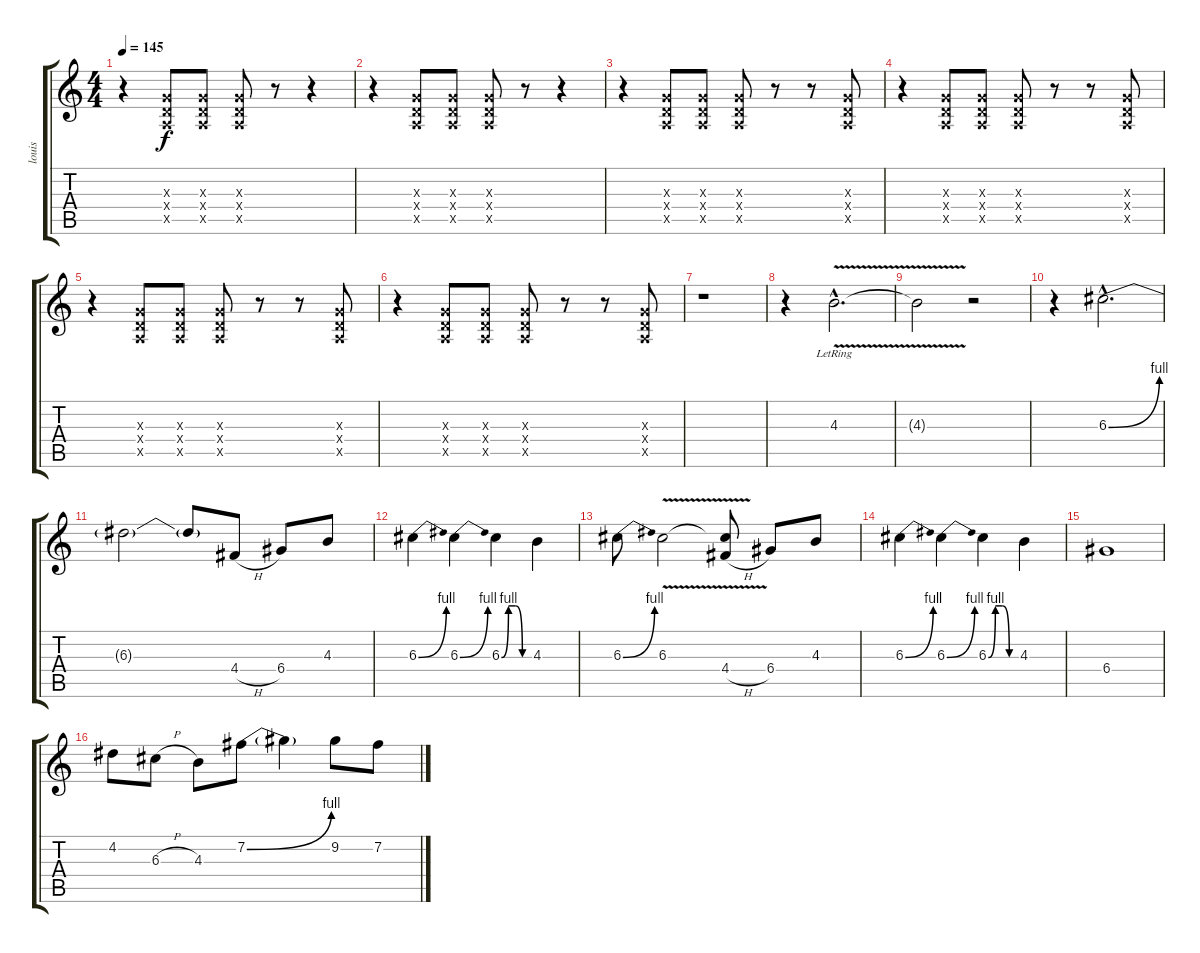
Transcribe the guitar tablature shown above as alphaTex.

\track ("louis" "louis") {instrument overdrivenguitar}
\staff {score tabs}
\tuning (E4 B3 G3 D3 A2 E2) {hide}
\ts (4 4)
\tempo 145
\clef g2
\ks c
r.4{dy f} (0.3{x} 0.4{x} 0.5{x}).8 (0.3{x} 0.4{x} 0.5{x}).8 (0.3{x} 0.4{x} 0.5{x}).8 r.8 r.4 |
r.4 (0.3{x} 0.4{x} 0.5{x}).8 (0.3{x} 0.4{x} 0.5{x}).8 (0.3{x} 0.4{x} 0.5{x}).8 r.8 r.4 |
r.4 (0.3{x} 0.4{x} 0.5{x}).8 (0.3{x} 0.4{x} 0.5{x}).8 (0.3{x} 0.4{x} 0.5{x}).8 r.8 r.8 (0.3{x} 0.4{x} 0.5{x}).8 |
r.4 (0.3{x} 0.4{x} 0.5{x}).8 (0.3{x} 0.4{x} 0.5{x}).8 (0.3{x} 0.4{x} 0.5{x}).8 r.8 r.8 (0.3{x} 0.4{x} 0.5{x}).8 |
r.4 (0.3{x} 0.4{x} 0.5{x}).8 (0.3{x} 0.4{x} 0.5{x}).8 (0.3{x} 0.4{x} 0.5{x}).8 r.8 r.8 (0.3{x} 0.4{x} 0.5{x}).8 |
r.4 (0.3{x} 0.4{x} 0.5{x}).8 (0.3{x} 0.4{x} 0.5{x}).8 (0.3{x} 0.4{x} 0.5{x}).8 r.8 r.8 (0.3{x} 0.4{x} 0.5{x}).8 |
r.1 |
r.4 4.3{v hac lr}.2{d} |
4.3{t}.2 r.2 |
r.4 6.3{be (bend 0 0 60 4) hac}.2{d} |
6.3{t}.2 6.3{t}.8 4.4{h}.8 6.4.8 4.3.8 |
6.3{be (bend 0 0 60 4)}.4 6.3{be (bend 0 0 60 4)}.4 6.3{be (custom 0 0 15 4 30 4 45 0 60 0)}.4 4.3.4 |
6.3{be (bend 0 0 60 4)}.8 6.3{v}.2 (6.3{t} 4.4{h}).8 6.4.8 4.3.8 |
6.3{be (bend 0 0 60 4)}.4 6.3{be (bend 0 0 60 4)}.4 6.3{be (custom 0 0 15 4 30 4 45 0 60 0)}.4 4.3.4 |
6.4.1 |
4.2.8 6.3{h}.8 4.3.8 7.2{be (bend 0 0 60 4)}.8 7.2{t}.4 9.2.8 7.2.8
